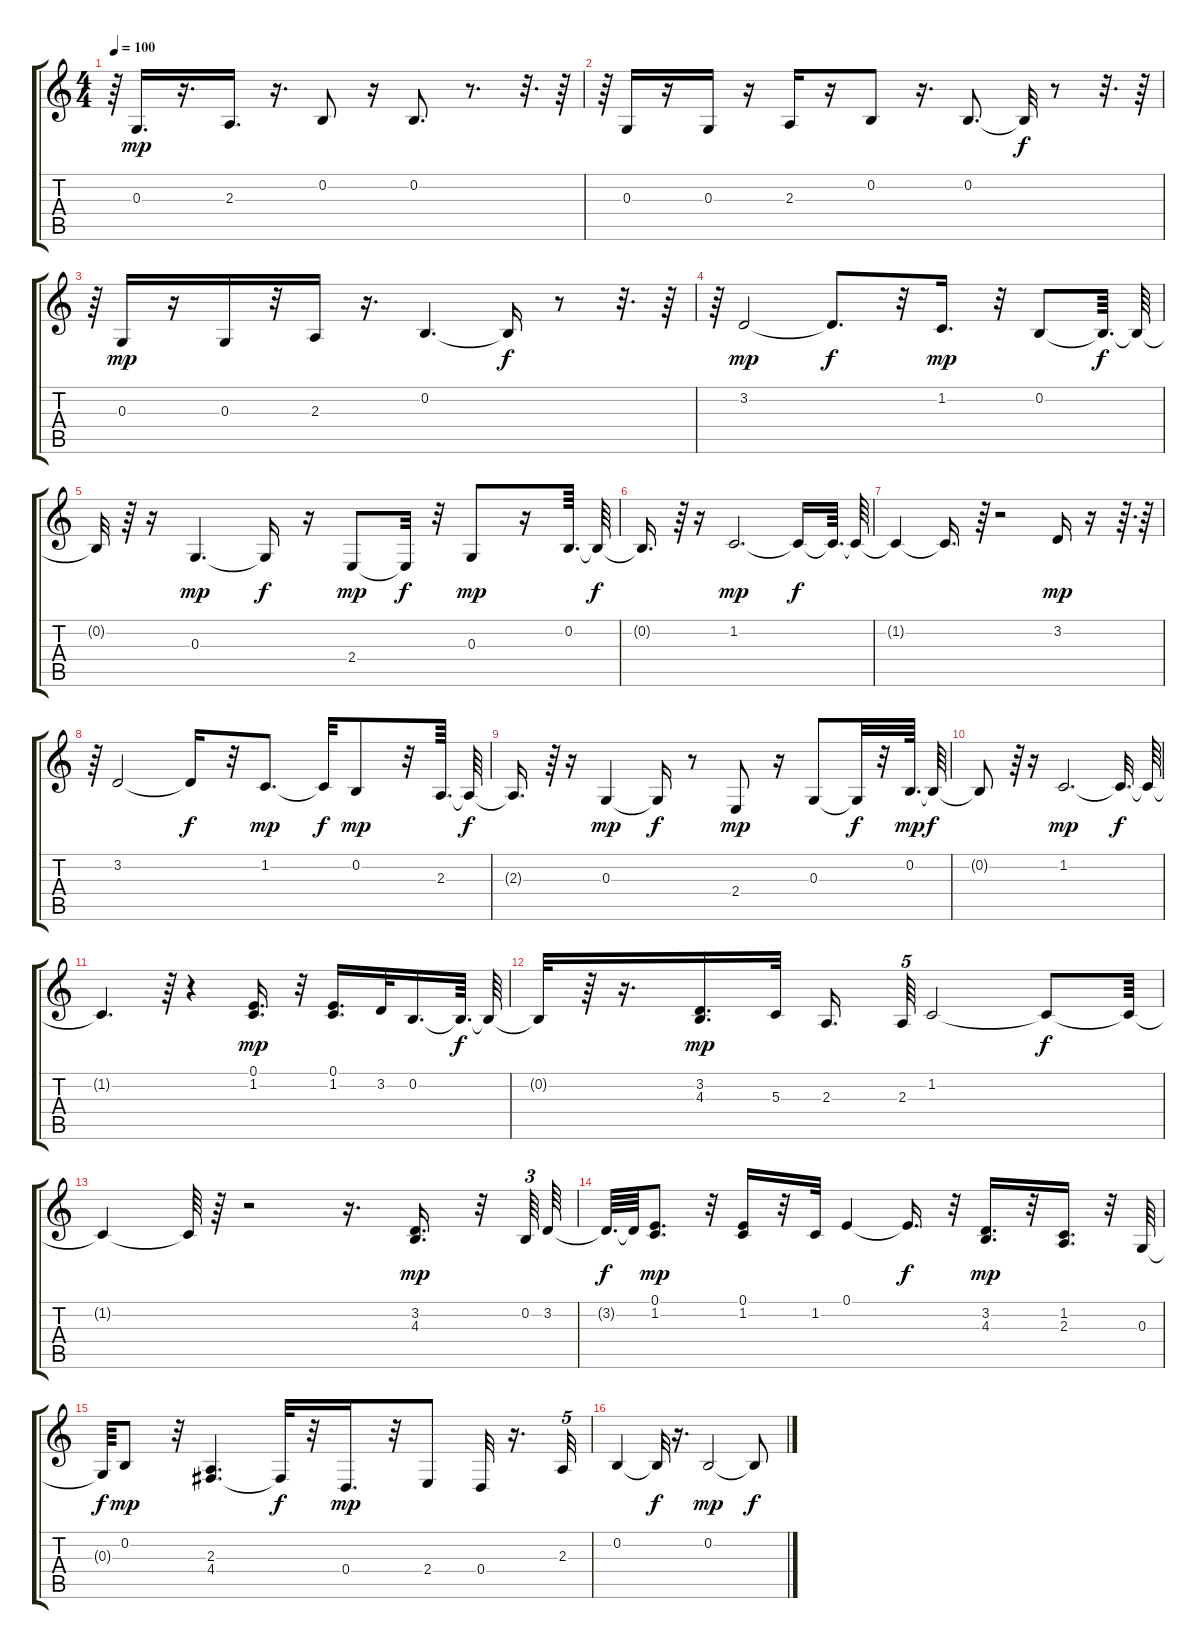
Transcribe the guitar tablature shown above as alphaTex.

\track "" {instrument sitar}
\staff {score tabs}
\tuning (E4 B3 G3 D3 A2 E2) {hide}
\ts (4 4)
\tempo 100
\clef g2
\ks c
r.64{dy mp} 0.3.16{d} r.16{d} 2.3.16{d} r.16{d} 0.2.8 r.16 0.2.8{d} r.8{d} r.32{d} r.64 |
r.64 0.3.16 r.16 0.3.16 r.16 2.3.16 r.16 0.2.8 r.16{d} 0.2.8{d} 0.2{t}.32{dy f} r.8 r.32{d} r.64 |
r.64 0.3.16{dy mp} r.16 0.3.16 r.32 2.3.16 r.16{d} 0.2.4{d} 0.2{t}.16{dy f} r.8 r.32{d} r.64 |
r.64 3.2.2{dy mp} 3.2{t}.8{d dy f} r.32 1.2.16{d dy mp} r.32 0.2.8 0.2{t}.64{d dy f} 0.2{t}.64 |
0.2{t}.32 r.64 r.16 0.3.4{d dy mp} 0.3{t}.16{dy f} r.16 2.4.8{dy mp} 2.4{t}.32{dy f} r.32 0.3.8{dy mp} r.16 0.2.64{d} 0.2{t}.64{dy f} |
0.2{t}.16{d} r.64 r.16 1.2.2{d dy mp} 1.2{t}.16{dy f} 1.2{t}.64{d} 1.2{t}.64 |
1.2{t}.4 1.2{t}.16{d} r.64 r.2 3.2.16{dy mp} r.16 r.64{d} r.64 |
r.64 3.2.2 3.2{t}.16{dy f} r.32 1.2.8{d dy mp} 1.2{t}.32{dy f} 0.2.8{dy mp} r.32 2.3.64{d} 2.3{t}.64{dy f} |
2.3{t}.16{d} r.64 r.16 0.3.4{dy mp} 0.3{t}.16{dy f} r.8 2.4.8{dy mp} r.16 0.3.8 0.3{t}.32{dy f} r.32 0.2.64{d dy mp} 0.2{t}.64{dy f} |
0.2{t}.8 r.64 r.16 1.2.2{d dy mp} 1.2{t}.32{d dy f} 1.2{t}.64 |
1.2{t}.4{d} r.64 r.4 (0.1 1.2).16{d dy mp} r.32 (0.1 1.2).16{d} 3.2.32 0.2.16{d} 0.2{t}.64{d dy f} 0.2{t}.64 |
0.2{t}.32 r.64 r.16{d} (3.2 4.3).16{d dy mp} 5.3.32 2.3.16{d} 2.3.64{tu (5 4)} 1.2.2 1.2{t}.8{dy f} 1.2{t}.64 |
1.2{t}.4 1.2{t}.64 r.64 r.2 r.16{d} (3.2 4.3).16{d dy mp} r.32 0.2.64{tu (3 2)} 3.2.64 |
3.2{t}.64{d dy f} 3.2{t}.64 (0.1 1.2).8{d dy mp} r.32 (0.1 1.2).16 r.32 1.2.32 0.1.4 0.1{t}.16{d dy f} r.32 (3.2 4.3).16{d dy mp} r.32 (1.2 2.3).16{d} r.32 0.3.64 |
0.3{t}.64{dy f} 0.2.8{dy mp} r.32 (2.3 4.4).4{d} 4.4{t}.32{dy f} r.32 0.4.16{d dy mp} r.32 2.4.8 0.4.32 r.16{d} 2.3.32{tu (5 4)} |
0.2.4 0.2{t}.32{dy f} r.16{d} 0.2.2{dy mp} 0.2{t}.8{dy f}
